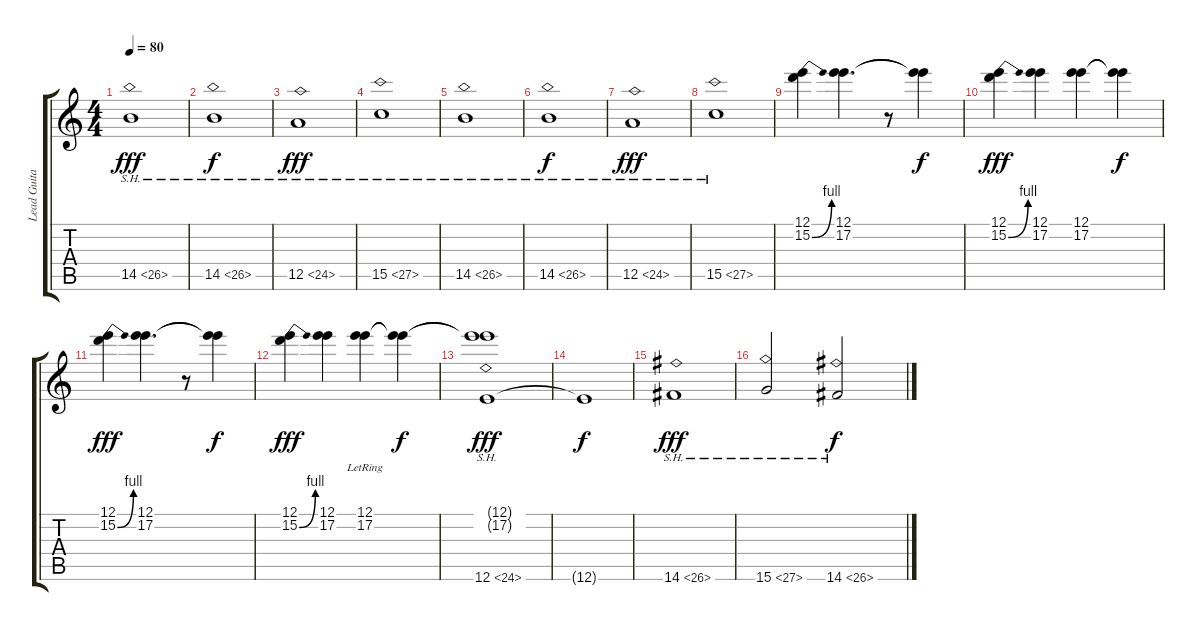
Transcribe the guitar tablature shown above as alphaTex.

\track ("Lead Guitar (jón şor birgisson)" "Lead Guita") {instrument distortionguitar}
\staff {score tabs}
\tuning (E4 B3 G3 D3 A2 E2) {hide}
\ts (4 4)
\tempo 80
\clef g2
\ks c
14.5{sh 12}.1{dy fff} |
14.5{sh 12}.1{dy f} |
12.5{sh 12}.1{dy fff} |
15.5{sh 12}.1 |
14.5{sh 12}.1 |
14.5{sh 12}.1{dy f} |
12.5{sh 12}.1{dy fff} |
15.5{sh 12}.1 |
(12.1 15.2{be (bend 0 0 60 4)}).4 (12.1 17.2).4{d} r.8 (12.1{t} 17.2{t}).4{dy f} |
(12.1 15.2{be (bend 0 0 60 4)}).4{dy fff} (12.1 17.2).4 (12.1 17.2).4 (12.1{t} 17.2{t}).4{dy f} |
(12.1 15.2{be (bend 0 0 60 4)}).4{dy fff} (12.1 17.2).4{d} r.8 (12.1{t} 17.2{t}).4{dy f} |
(12.1 15.2{be (bend 0 0 60 4)}).4{dy fff} (12.1 17.2).4 (12.1{lr} 17.2{lr}).4 (12.1{t} 17.2{t}).4{dy f} |
(12.1{t} 17.2{t} 12.6{sh 12}).1{dy fff} |
12.6{t}.1{dy f} |
14.6{sh 12}.1{dy fff} |
15.6{sh 12}.2 14.6{sh 12}.2{dy f}
